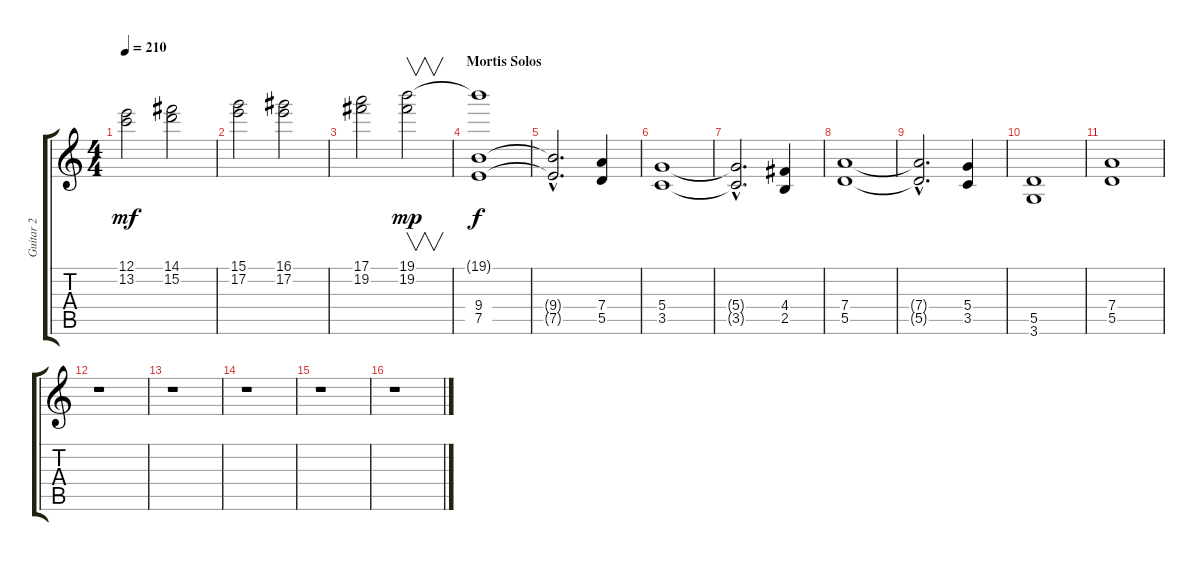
\track ("Guitar 2" "Guitar 2") {instrument overdrivenguitar}
\staff {score tabs}
\tuning (E4 B3 G3 D3 A2 E2) {hide}
\ts (4 4)
\tempo 210
\clef g2
\ks c
(12.1 13.2).2{dy mf} (14.1 15.2).2 |
(15.1 17.2).2 (16.1 17.2).2 |
(17.1 19.2).2 (19.1 19.2).2{v dy mp} |
\section ("" "Mortis Solos")
(19.1{t} 9.4 7.5).1{dy f} |
(9.4{hac t} 7.5{hac t}).2{d} (7.4 5.5).4 |
(5.4 3.5).1 |
(5.4{hac t} 3.5{hac t}).2{d} (4.4 2.5).4 |
(7.4 5.5).1 |
(7.4{hac t} 5.5{hac t}).2{d} (5.4 3.5).4 |
(5.5 3.6).1 |
(7.4 5.5).1 |
r.1 |
r.1 |
r.1 |
r.1 |
r.1
